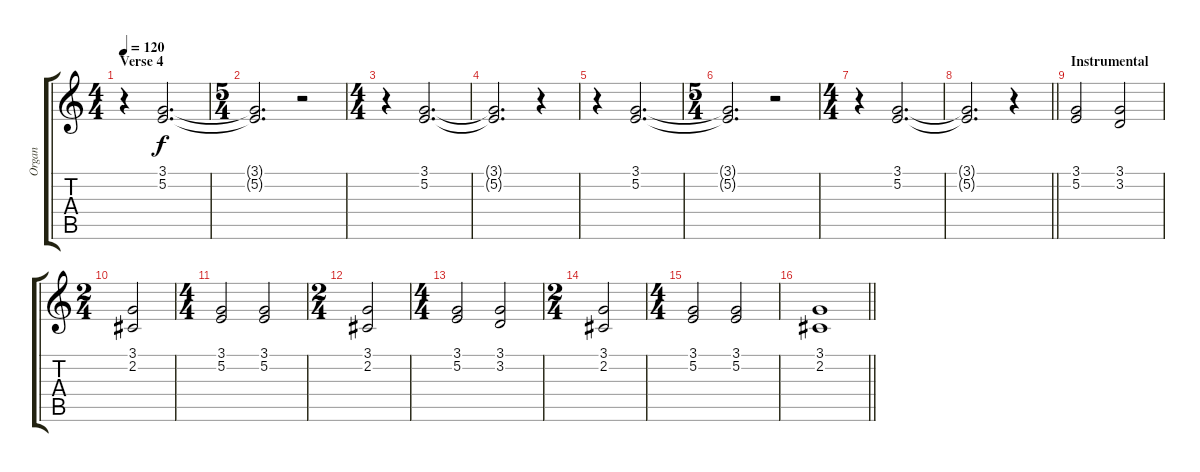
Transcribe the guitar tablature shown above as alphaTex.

\track ("Organ" "Organ") {instrument drawbarorgan}
\staff {score tabs}
\tuning (E4 B3 G3 D3 A2 E2) {hide}
\ts (4 4)
\section ("" "Verse 4")
\tempo 120
\clef g2
\ks c
r.4{dy f} (3.1 5.2).2{d} |
\ts (5 4)
(3.1{t} 5.2{t}).2{d} r.2 |
\ts (4 4)
r.4 (3.1 5.2).2{d} |
(3.1{t} 5.2{t}).2{d} r.4 |
r.4 (3.1 5.2).2{d} |
\ts (5 4)
(3.1{t} 5.2{t}).2{d} r.2 |
\ts (4 4)
r.4 (3.1 5.2).2{d} |
\barLineRight lightlight
(3.1{t} 5.2{t}).2{d} r.4 |
\section ("" "Instrumental")
(3.1 5.2).2 (3.1 3.2).2 |
\ts (2 4)
(3.1 2.2).2 |
\ts (4 4)
(3.1 5.2).2 (3.1 5.2).2 |
\ts (2 4)
(3.1 2.2).2 |
\ts (4 4)
(3.1 5.2).2 (3.1 3.2).2 |
\ts (2 4)
(3.1 2.2).2 |
\ts (4 4)
(3.1 5.2).2 (3.1 5.2).2 |
\barLineRight lightlight
(3.1 2.2).1
